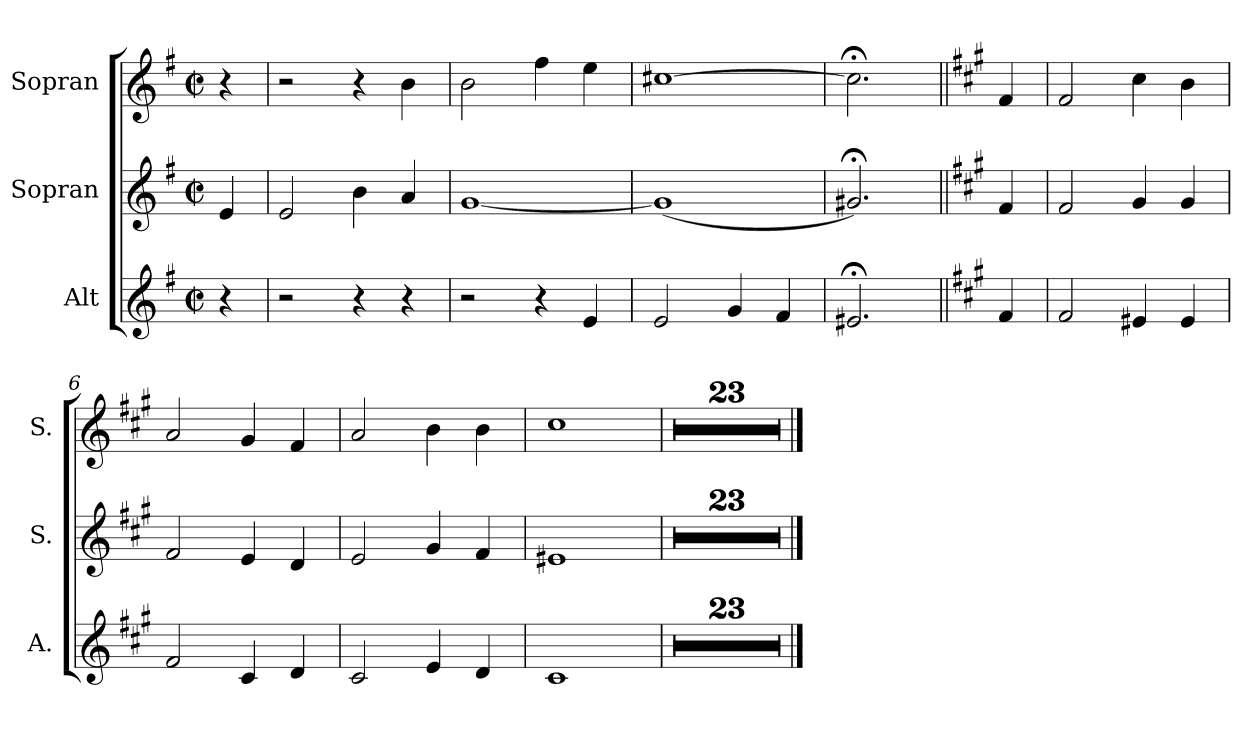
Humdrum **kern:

**kern	**kern	**kern
*part3	*part2	*part1
*staff3	*staff2	*staff1
*I"Alt	*I"Sopran	*I"Sopran
*I'A.	*I'S.	*I'S.
*clefG2	*clefG2	*clefG2
*k[f#]	*k[f#]	*k[f#]
*M2/2	*M2/2	*M2/2
*met(c|)	*met(c|)	*met(c|)
=	=	=
4r	4e/	4r
=1	=1	=1
2r	2e/	2r
4r	4b\	4r
4r	4a/	4b\
=2	=2	=2
2r	[1g	2b\
4r	.	4ff#\
4e/	.	4ee\
=3	=3	=3
2e/	(<1g]	[1cc#X
4g/	.	.
4f#/	.	.
=4	=4	=4
2.e#X;</	2.g#X;</)	2.cc#;<\]
=4X1||	=4X1||	=4X1||
*k[f#c#g#]	*k[f#c#g#]	*k[f#c#g#]
4f#/	4f#/	4f#/
=5	=5	=5
2f#/	2f#/	2f#/
4e#X/	4g#/	4cc#\
4e#/	4g#/	4b\
=6	=6	=6
2f#/	2f#/	2a/
4c#/	4e/	4g#/
4d/	4d/	4f#/
=7	=7	=7
2c#/	2e/	2a/
4e/	4g#/	4b\
4d/	4f#/	4b\
=8	=8	=8
1c#	1e#X	1cc#
=9	=9	=9
1r	1r	1r
=10	=10	=10
1r	1r	1r
=11	=11	=11
1r	1r	1r
!!LO:LB:g=z
=12	=12	=12
1r	1r	1r
=13	=13	=13
1r	1r	1r
=14	=14	=14
1r	1r	1r
=15	=15	=15
1r	1r	1r
=16	=16	=16
1r	1r	1r
=17	=17	=17
1r	1r	1r
=18	=18	=18
1r	1r	1r
=19	=19	=19
1r	1r	1r
=20	=20	=20
1r	1r	1r
=21	=21	=21
1r	1r	1r
=22	=22	=22
1r	1r	1r
=23	=23	=23
1r	1r	1r
=24	=24	=24
1r	1r	1r
=25	=25	=25
1r	1r	1r
=26	=26	=26
1r	1r	1r
=27	=27	=27
1r	1r	1r
=28	=28	=28
1r	1r	1r
!!LO:LB:g=z
=29	=29	=29
1r	1r	1r
=30	=30	=30
1r	1r	1r
=31	=31	=31
1r	1r	1r
==	==	==
*-	*-	*-
